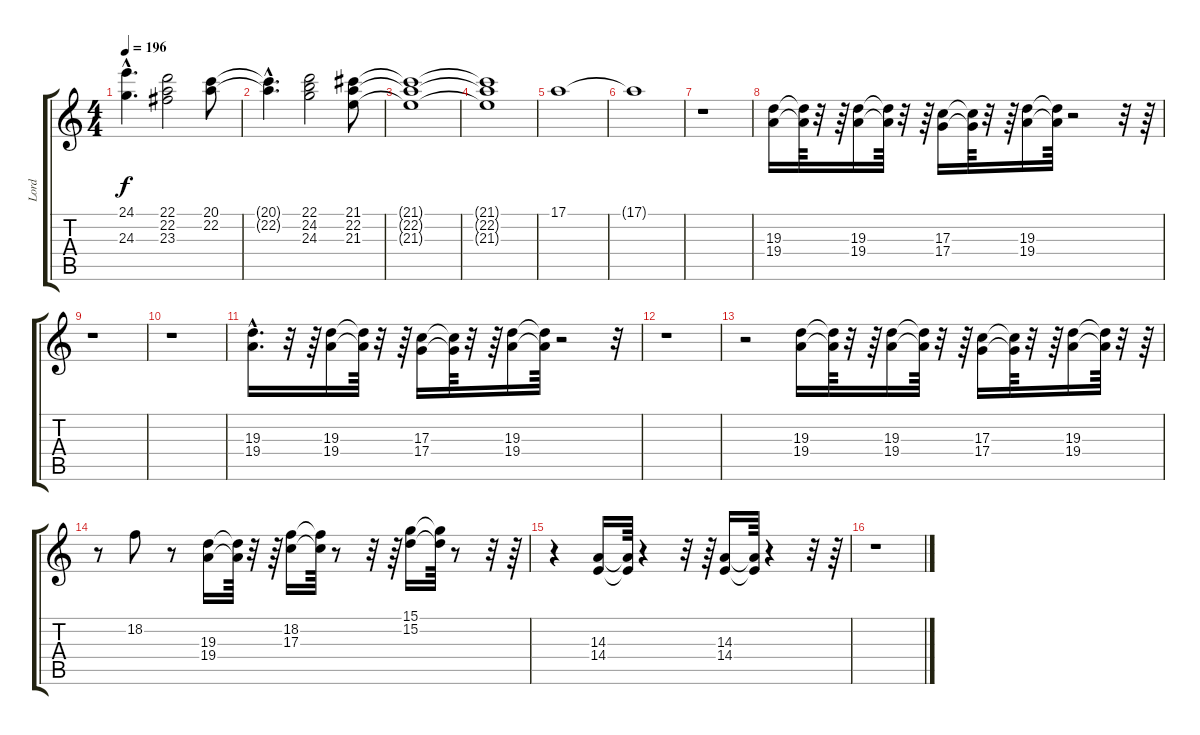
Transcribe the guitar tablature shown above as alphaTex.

\track ("Lord" "Lord") {instrument rockorgan}
\staff {score tabs}
\tuning (E4 B3 G3 D3 A2 E2) {hide}
\ts (4 4)
\tempo 196
\clef g2
\ks c
(24.1{hac t} 24.3{hac t}).4{d dy f} (22.1 22.2 23.3).2 (20.1 22.2).8 |
(20.1{hac t} 22.2{hac t}).4{d} (22.1 24.2 24.3).2 (21.1 22.2 21.3).8 |
(21.1{t} 22.2{t} 21.3{t}).1 |
(21.1{t} 22.2{t} 21.3{t}).1 |
17.1.1 |
17.1{t}.1 |
r.1 |
(19.3 19.4).16 (19.3{t} 19.4{t}).64 r.32 r.64 (19.3 19.4).16 (19.3{t} 19.4{t}).64 r.32 r.64 (17.3 17.4).16 (17.3{t} 17.4{t}).64 r.32 r.64 (19.3 19.4).16 (19.3{t} 19.4{t}).64 r.2 r.32 r.64 |
r.1 |
r.1 |
(19.3{hac} 19.4{hac}).16{d} r.32 r.64 (19.3 19.4).16 (19.3{t} 19.4{t}).64 r.32 r.64 (17.3 17.4).16 (17.3{t} 17.4{t}).64 r.32 r.64 (19.3 19.4).16 (19.3{t} 19.4{t}).64 r.2 r.32 |
r.1 |
r.2 (19.3 19.4).16 (19.3{t} 19.4{t}).64 r.32 r.64 (19.3 19.4).16 (19.3{t} 19.4{t}).64 r.32 r.64 (17.3 17.4).16 (17.3{t} 17.4{t}).64 r.32 r.64 (19.3 19.4).16 (19.3{t} 19.4{t}).64 r.32 r.64 |
r.8 18.2.8 r.8 (19.3 19.4).16 (19.3{t} 19.4{t}).64 r.32 r.64 (18.2 17.3).16 (18.2{t} 17.3{t}).64 r.8 r.32 r.64 (15.1 15.2).16 (15.1{t} 15.2{t}).64 r.8 r.32 r.64 |
r.4 (14.3 14.4).16 (14.3{t} 14.4{t}).64 r.4 r.32 r.64 (14.3 14.4).16 (14.3{t} 14.4{t}).64 r.4 r.32 r.64 |
r.1
